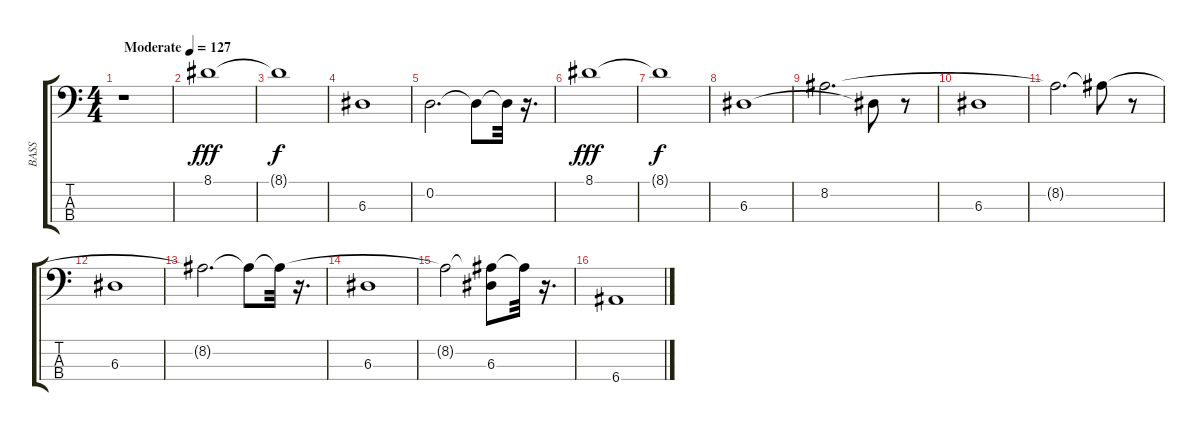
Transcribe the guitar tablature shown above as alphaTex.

\track ("BASS" "BASS") {instrument acousticbass}
\staff {score tabs}
\tuning (G2 D2 A1 E1) {hide}
\ts (4 4)
\tempo (127 "Moderate")
\clef f4
\ks c
r.1{dy fff instrument acousticbass} |
8.1.1{balance 9} |
8.1{t}.1{dy f} |
6.3.1 |
0.2.2{d} 0.2{t}.8 0.2{t}.32 r.16{d} |
8.1.1{dy fff} |
8.1{t}.1{dy f} |
6.3.1 |
8.2.2{d} 6.3{t}.8 r.8 |
6.3.1 |
8.2{t}.2{d} 8.2{t}.8 r.8 |
6.3.1 |
8.2{t}.2{d} 8.2{t}.8 8.2{t}.32 r.16{d} |
6.3.1 |
8.2{t}.2 (8.2{t} 6.3).8 8.2{t}.32 r.16{d} |
6.4.1
